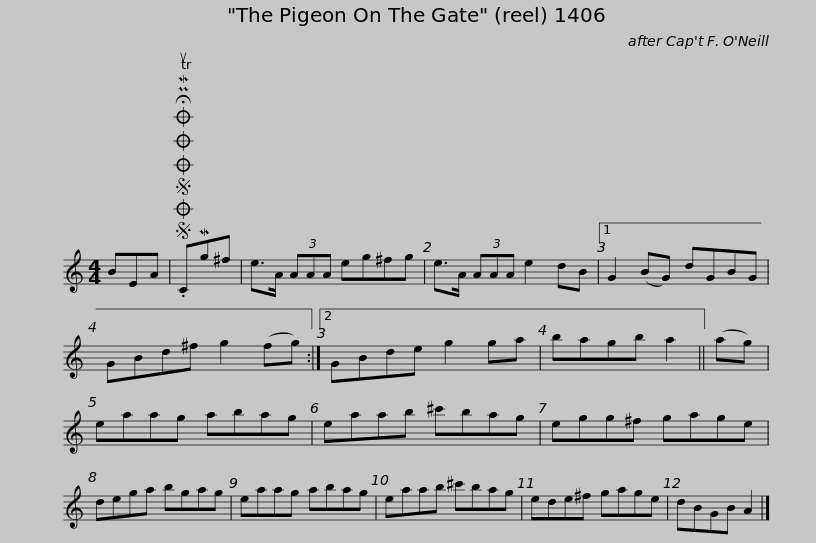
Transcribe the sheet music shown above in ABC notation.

X:1
L:1/8
M:4/4
I:linebreak $
K:C
V:1 treble
V:1
 BEA |SOSOOO .!fermata!PMTuCMg^f | e>A (3AAA eg^fg | e>A (3AAA e2 dB |1 G2 (BG) dGBG | %5
 GBd^f g2 (fg) :|2$ GBde g2 ga | bagb a2 || (ag) | eaag abag | %10
 eaab ^c'bag | egg^f gage |$ dega bgag | eaag abag | eaab ^c'bag | %15
 ede^f gage | dBGB A2 |] %17
